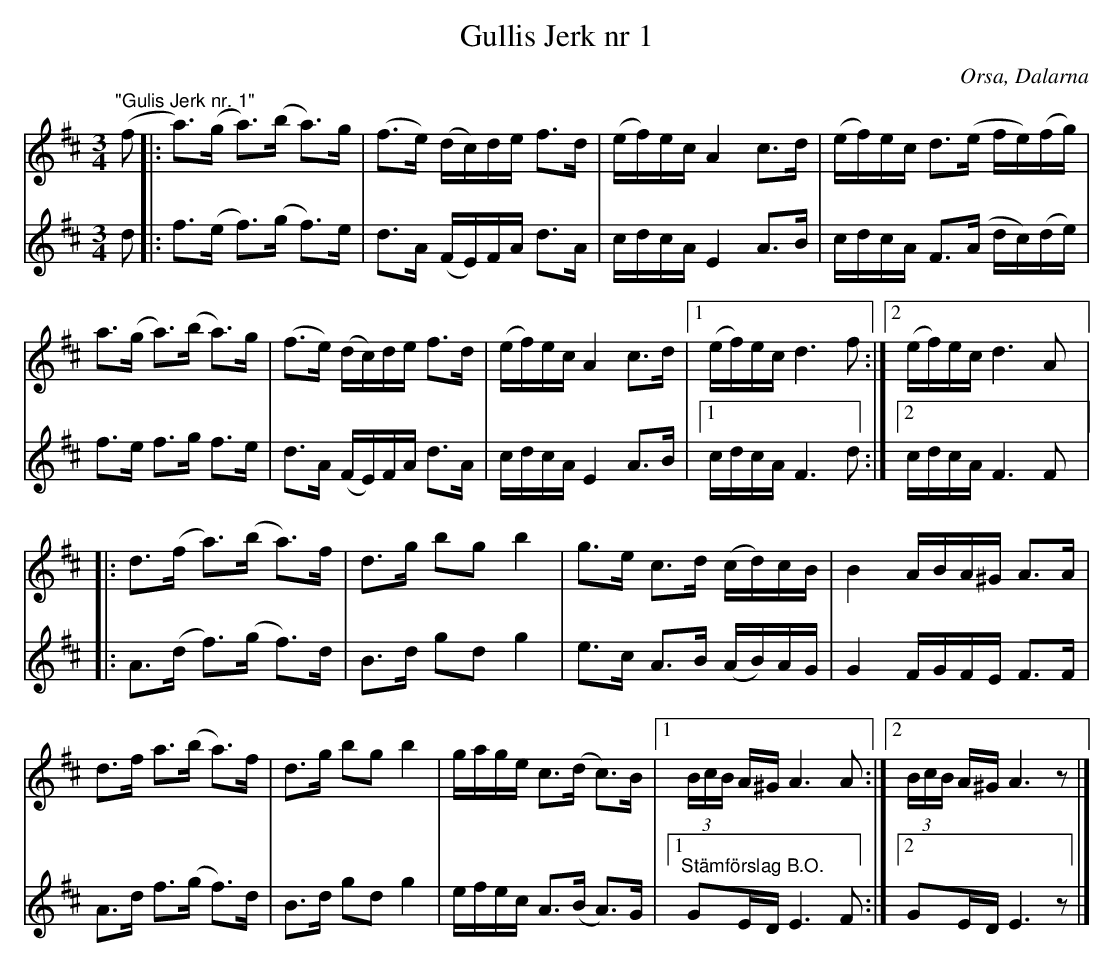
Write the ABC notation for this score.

X:1
T:Gullis Jerk nr 1
O:Orsa, Dalarna
L:1/8
M:3/4
K:D
V:1
"^\"Gulis Jerk nr. 1\"" (f |: a>)(g a>)(b a>)g | (f>e) (d/c/)d/e/ f>d | (e/f/)e/c/ A2 c>d | (e/f/)e/c/ d>(e f/e/)(f/g/) |
a>(g a>)(b a>)g | (f>e) (d/c/)d/e/ f>d | (e/f/)e/c/ A2 c>d |1 (e/f/)e/c/ d3 f :|2 (e/f/)e/c/ d3 A |:
d>(f a>)(b a>)f | d>g bg b2 | g>e c>d (c/d/)c/B/ | B2 A/B/A/^G/ A>A |
d>f a>(b a>)f | d>g bg b2 | g/a/g/e/ c>(d c>)B |1 (3B/c/B/ A/^G/ A3 A :|2 (3B/c/B/ A/^G/ A3 z |]
V:2
d |: f>(e f>)(g f>)e | d>A (F/E/)F/A/ d>A | c/d/c/A/ E2 A>B | c/d/c/A/ F>(A d/c/)(d/e/) |
f>e f>g f>e | d>A (F/E/)F/A/ d>A | c/d/c/A/ E2 A>B |1 c/d/c/A/ F3 d :|2 c/d/c/A/ F3 F |:
A>(d f>)(g f>)d | B>d gd g2 | e>c A>B (A/B/)A/G/ | G2 F/G/F/E/ F>F |
A>d f>(g f>)d | B>d gd g2 | e/f/e/c/ A>(B A>)G |1"^Stämförslag B.O." GE/D/ E3 F :|2 GE/D/ E3 z |]
